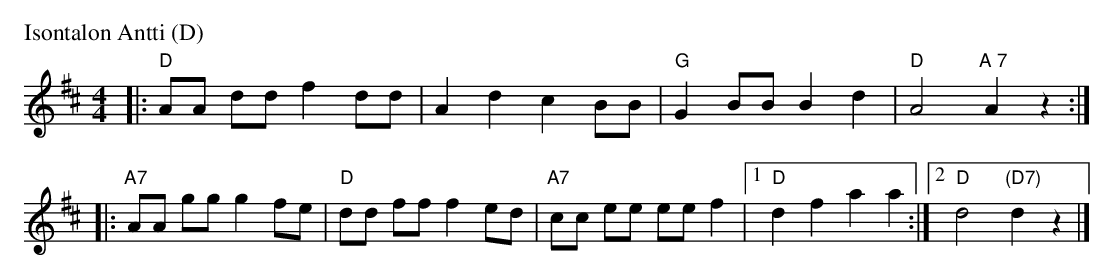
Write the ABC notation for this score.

X:1
P: Isontalon Antti (D)
M: 4/4
L: 1/8
K: D
|: "D"AA dd f2 dd | A2d2 c2 BB | "G"G2 BB B2 d2 | "D"A4 "A 7"A2 z2 :|
|: "A7"AA gg g2 fe | "D"dd ff f2 ed | "A7"cc ee ee f2 |1 "D"d2 f2 a2 a2 :|2 "D"d4 "(D7)"d2 z2 |]
